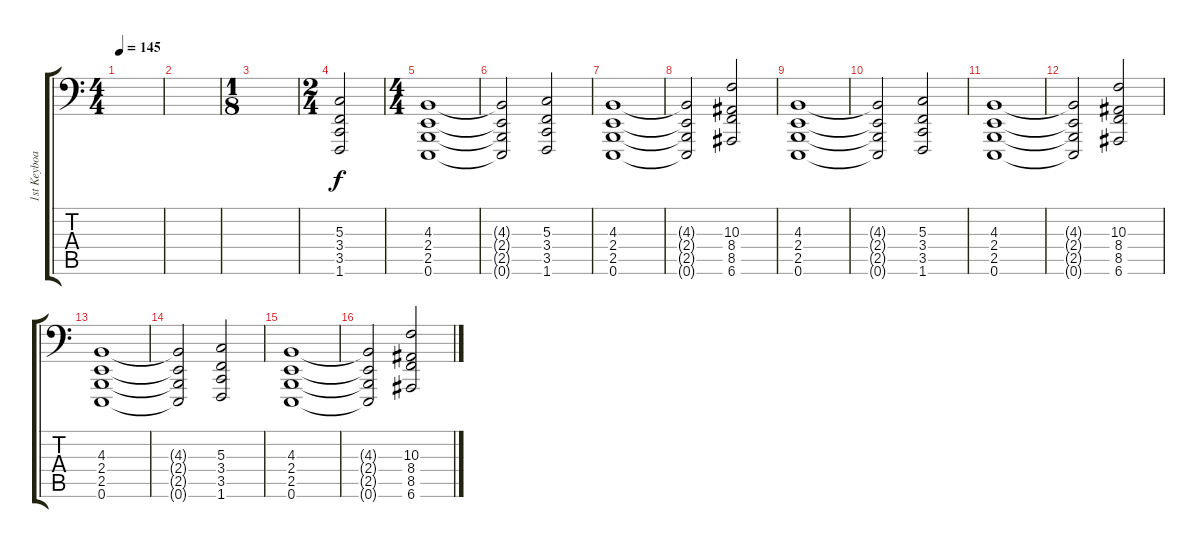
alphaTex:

\track ("1st Keyboard Synth" "1st Keyboa") {instrument pad2warm}
\staff {score tabs}
\tuning (E3 B2 G2 D2 A1 E1) {hide}
\ts (4 4)
\tempo 145
\clef f4
\ks c
|
|
\ts (1 8)
|
\ts (2 4)
(5.3 3.4 3.5 1.6).2 |
\ts (4 4)
(4.3 2.4 2.5 0.6).1 |
(4.3{t} 2.4{t} 2.5{t} 0.6{t}).2 (5.3 3.4 3.5 1.6).2 |
(4.3 2.4 2.5 0.6).1 |
(4.3{t} 2.4{t} 2.5{t} 0.6{t}).2 (10.3 8.4 8.5 6.6).2 |
(4.3 2.4 2.5 0.6).1 |
(4.3{t} 2.4{t} 2.5{t} 0.6{t}).2 (5.3 3.4 3.5 1.6).2 |
(4.3 2.4 2.5 0.6).1 |
(4.3{t} 2.4{t} 2.5{t} 0.6{t}).2 (10.3 8.4 8.5 6.6).2 |
(4.3 2.4 2.5 0.6).1 |
(4.3{t} 2.4{t} 2.5{t} 0.6{t}).2 (5.3 3.4 3.5 1.6).2 |
(4.3 2.4 2.5 0.6).1 |
(4.3{t} 2.4{t} 2.5{t} 0.6{t}).2 (10.3 8.4 8.5 6.6).2
